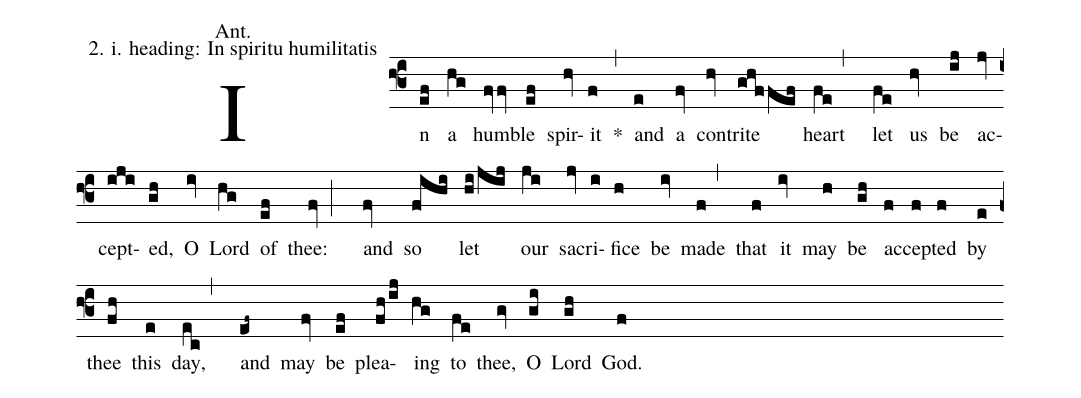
annotation: Ant.;
%%
(f3) In(ef) a(hg) hum(fvv)ble(ef) spir(hv)it(f) <sp>*</sp>(,) and(e) a(fv) con(hv)trite(ghffef) heart(fe,) let(fe) us(hv) be(ij) ac(jv)cept(iji)ed,(gh) O(iv) Lord(hg) of(ef) thee:(fv;) and(fv) so(fihi) let(hi/jij) our(ji) sa(jv)cri(i)fice(h) be(iv) made(f,) that(f) it(iv) may(h) be(gh) ac(f)cept(f)ed(f) by(e) thee(fh) this(e) day,(ec,) and(ef~) may(fv) be(ef) plea(fh/ij)ing(hg) to(fe) thee,(gv) O(gi) Lord(gh) God.(f)
